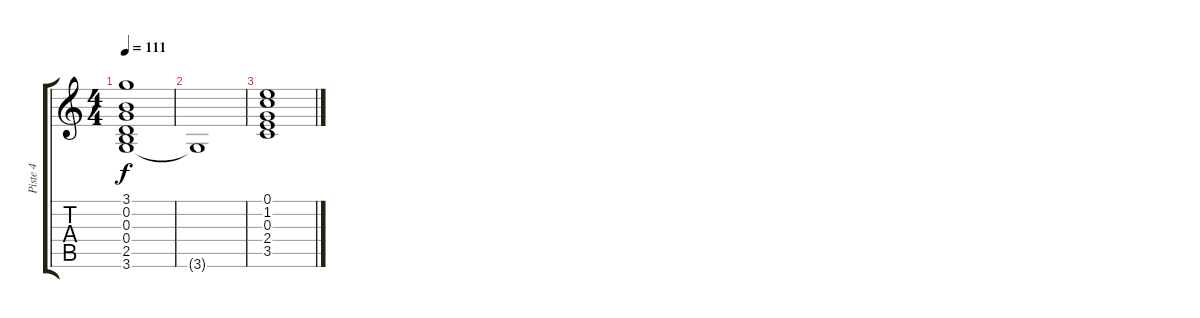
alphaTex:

\track ("Piste 4" "Piste 4") {instrument acousticguitarsteel}
\staff {score tabs}
\tuning (E4 B3 G3 D3 A2 E2) {hide}
\ts (4 4)
\tempo 111
\clef g2
\ks c
(3.1 0.2 0.3 0.4 2.5 3.6).1{dy f} |
3.6{t}.1 |
(0.1 1.2 0.3 2.4 3.5).1
